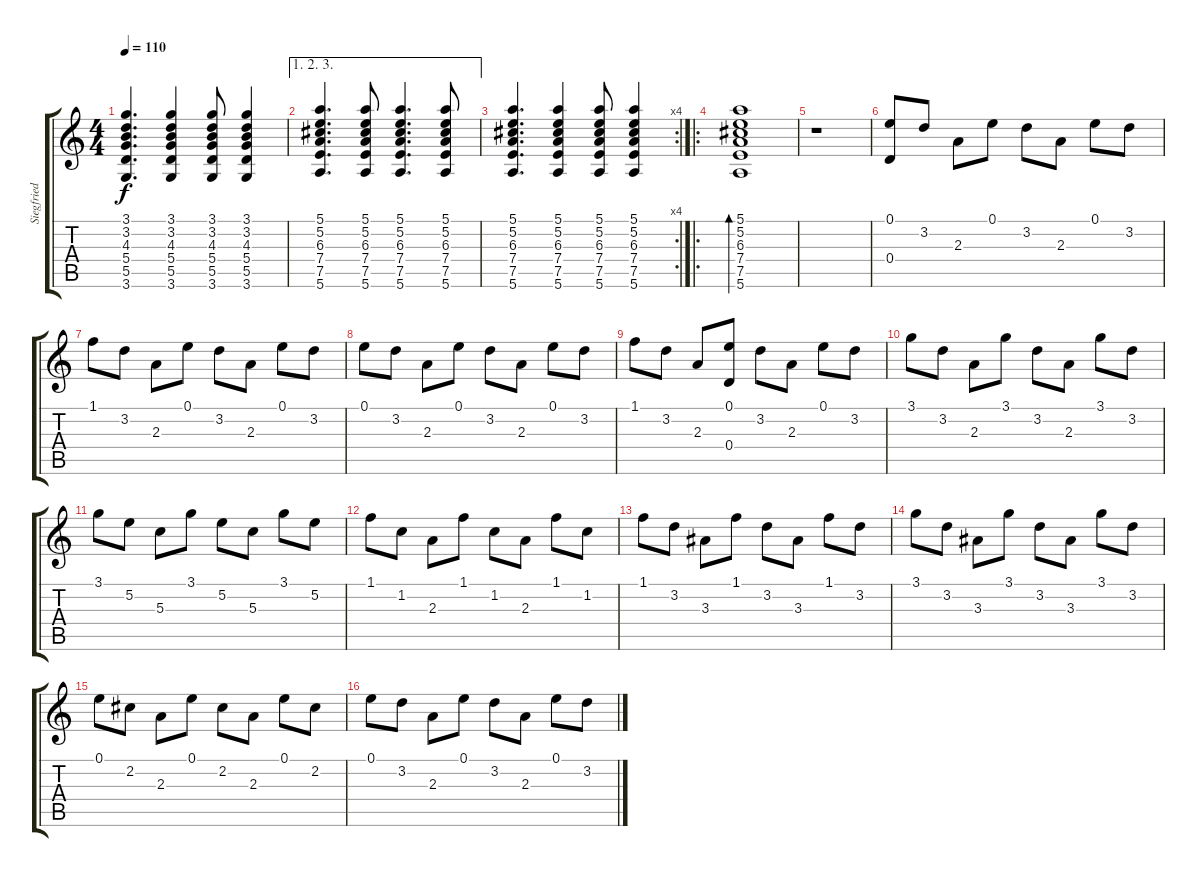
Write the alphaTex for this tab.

\track ("Siegfried" "Siegfried") {instrument acousticguitarsteel}
\staff {score tabs}
\tuning (E4 B3 G3 D3 A2 E2) {hide}
\ts (4 4)
\tempo 110
\clef g2
\ks c
(3.1 3.2 4.3 5.4 5.5 3.6).4{d dy f} (3.1 3.2 4.3 5.4 5.5 3.6).4 (3.1 3.2 4.3 5.4 5.5 3.6).8 (3.1 3.2 4.3 5.4 5.5 3.6).4 |
\ae (1 2 3)
(5.1 5.2 6.3 7.4 7.5 5.6).4{d} (5.1 5.2 6.3 7.4 7.5 5.6).8 (5.1 5.2 6.3 7.4 7.5 5.6).4{d} (5.1 5.2 6.3 7.4 7.5 5.6).8 |
\rc 4
(5.1 5.2 6.3 7.4 7.5 5.6).4{d} (5.1 5.2 6.3 7.4 7.5 5.6).4 (5.1 5.2 6.3 7.4 7.5 5.6).8 (5.1 5.2 6.3 7.4 7.5 5.6).4 |
\ro
(5.1 5.2 6.3 7.4 7.5 5.6).1{bd 240} |
r.1 |
(0.1 0.4).8 3.2.8 2.3.8 0.1.8 3.2.8 2.3.8 0.1.8 3.2.8 |
1.1.8 3.2.8 2.3.8 0.1.8 3.2.8 2.3.8 0.1.8 3.2.8 |
0.1.8 3.2.8 2.3.8 0.1.8 3.2.8 2.3.8 0.1.8 3.2.8 |
1.1.8 3.2.8 2.3.8 (0.1 0.4).8 3.2.8 2.3.8 0.1.8 3.2.8 |
3.1.8 3.2.8 2.3.8 3.1.8 3.2.8 2.3.8 3.1.8 3.2.8 |
3.1.8 5.2.8 5.3.8 3.1.8 5.2.8 5.3.8 3.1.8 5.2.8 |
1.1.8 1.2.8 2.3.8 1.1.8 1.2.8 2.3.8 1.1.8 1.2.8 |
1.1.8 3.2.8 3.3.8 1.1.8 3.2.8 3.3.8 1.1.8 3.2.8 |
3.1.8 3.2.8 3.3.8 3.1.8 3.2.8 3.3.8 3.1.8 3.2.8 |
0.1.8 2.2.8 2.3.8 0.1.8 2.2.8 2.3.8 0.1.8 2.2.8 |
0.1.8 3.2.8 2.3.8 0.1.8 3.2.8 2.3.8 0.1.8 3.2.8
